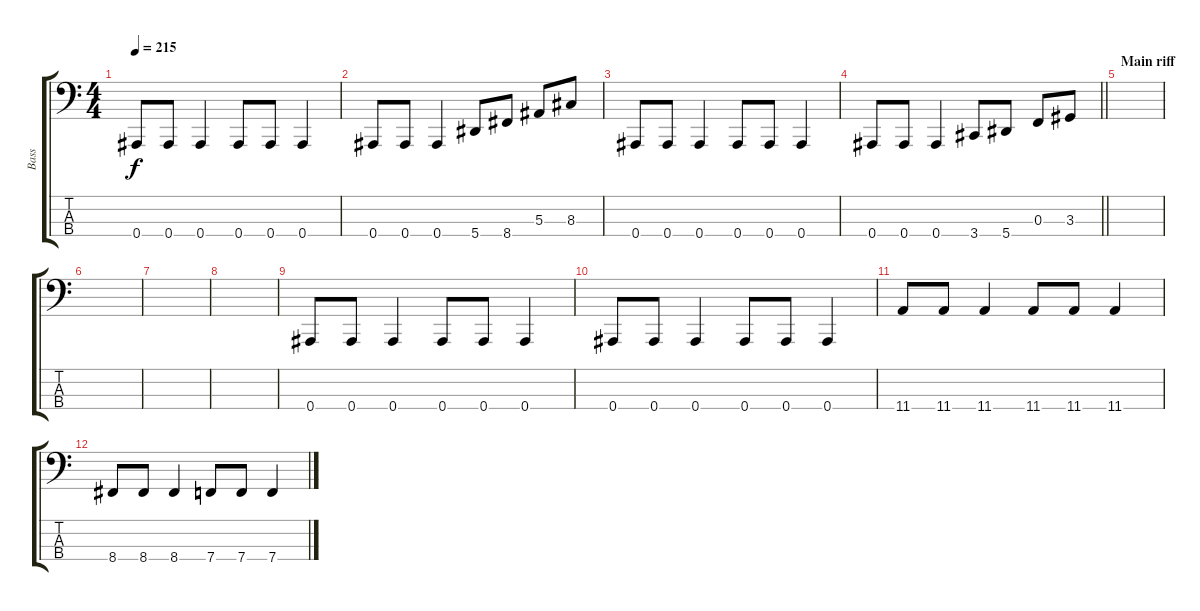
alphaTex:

\track ("Bass" "Bass") {instrument electricbassfinger}
\staff {score tabs}
\tuning (Eb2 Bb1 F1 Bb0) {hide}
\ts (4 4)
\tempo 215
\clef f4
\ks c
0.4.8{dy f} 0.4.8 0.4.4 0.4.8 0.4.8 0.4.4 |
0.4.8 0.4.8 0.4.4 5.4.8 8.4.8 5.3.8 8.3.8 |
0.4.8 0.4.8 0.4.4 0.4.8 0.4.8 0.4.4 |
\barLineRight lightlight
0.4.8 0.4.8 0.4.4 3.4.8 5.4.8 0.3.8 3.3.8 |
\section ("" "Main riff")
|
|
|
|
0.4.8 0.4.8 0.4.4 0.4.8 0.4.8 0.4.4 |
0.4.8 0.4.8 0.4.4 0.4.8 0.4.8 0.4.4 |
11.4.8 11.4.8 11.4.4 11.4.8 11.4.8 11.4.4 |
8.4.8 8.4.8 8.4.4 7.4.8 7.4.8 7.4.4
